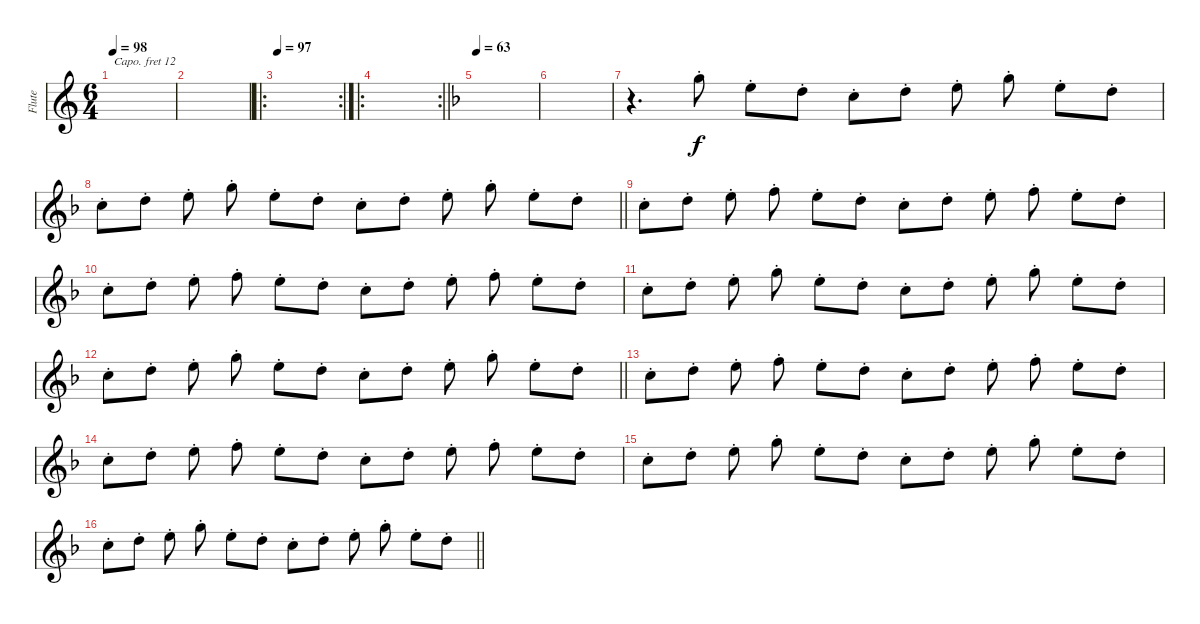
\track ("Flute" "Flute") {instrument piccolo}
\staff {score}
\capo 12
\tuning (E4 C4 G3 C3 G2 C2) {hide}
\ts (6 4)
\tempo 98
\clef g2
\ks c
|
|
\ro
\rc 2
\tempo 97
|
\ro
\rc 2
\barLineRight lightlight
|
\tempo 63
\ks f
|
|
r.4{d instrument brightacousticpiano} 3.1{st}.8 0.1{st}.8 2.2{st}.8 0.2{st}.8 2.2{st}.8 0.1{st}.8{beam split} 3.1{st}.8 0.1{st}.8 2.2{st}.8 |
\barLineRight lightlight
0.2{st}.8 2.2{st}.8 0.1{st}.8{beam split} 3.1{st}.8 0.1{st}.8 2.2{st}.8 0.2{st}.8 2.2{st}.8 0.1{st}.8{beam split} 3.1{st}.8 0.1{st}.8 2.2{st}.8 |
0.2{st}.8 2.2{st}.8 0.1{st}.8{beam split} 1.1{st}.8 0.1{st}.8 2.2{st}.8 0.2{st}.8 2.2{st}.8 0.1{st}.8{beam split} 1.1{st}.8 0.1{st}.8 2.2{st}.8 |
0.2{st}.8 2.2{st}.8 0.1{st}.8{beam split} 1.1{st}.8 0.1{st}.8 2.2{st}.8 0.2{st}.8 2.2{st}.8 0.1{st}.8{beam split} 1.1{st}.8 0.1{st}.8 2.2{st}.8 |
0.2{st}.8 2.2{st}.8 0.1{st}.8{beam split} 3.1{st}.8 0.1{st}.8 2.2{st}.8 0.2{st}.8 2.2{st}.8 0.1{st}.8{beam split} 3.1{st}.8 0.1{st}.8 2.2{st}.8 |
\barLineRight lightlight
0.2{st}.8 2.2{st}.8 0.1{st}.8{beam split} 3.1{st}.8 0.1{st}.8 2.2{st}.8 0.2{st}.8 2.2{st}.8 0.1{st}.8{beam split} 3.1{st}.8 0.1{st}.8 2.2{st}.8 |
0.2{st}.8 2.2{st}.8 0.1{st}.8{beam split} 1.1{st}.8 0.1{st}.8 2.2{st}.8 0.2{st}.8 2.2{st}.8 0.1{st}.8{beam split} 1.1{st}.8 0.1{st}.8 2.2{st}.8 |
0.2{st}.8 2.2{st}.8 0.1{st}.8{beam split} 1.1{st}.8 0.1{st}.8 2.2{st}.8 0.2{st}.8 2.2{st}.8 0.1{st}.8{beam split} 1.1{st}.8 0.1{st}.8 2.2{st}.8 |
0.2{st}.8 2.2{st}.8 0.1{st}.8{beam split} 3.1{st}.8 0.1{st}.8 2.2{st}.8 0.2{st}.8 2.2{st}.8 0.1{st}.8{beam split} 3.1{st}.8 0.1{st}.8 2.2{st}.8 |
\barLineRight lightlight
0.2{st}.8 2.2{st}.8 0.1{st}.8{beam split} 3.1{st}.8 0.1{st}.8 2.2{st}.8 0.2{st}.8 2.2{st}.8 0.1{st}.8{beam split} 3.1{st}.8 0.1{st}.8 2.2{st}.8
